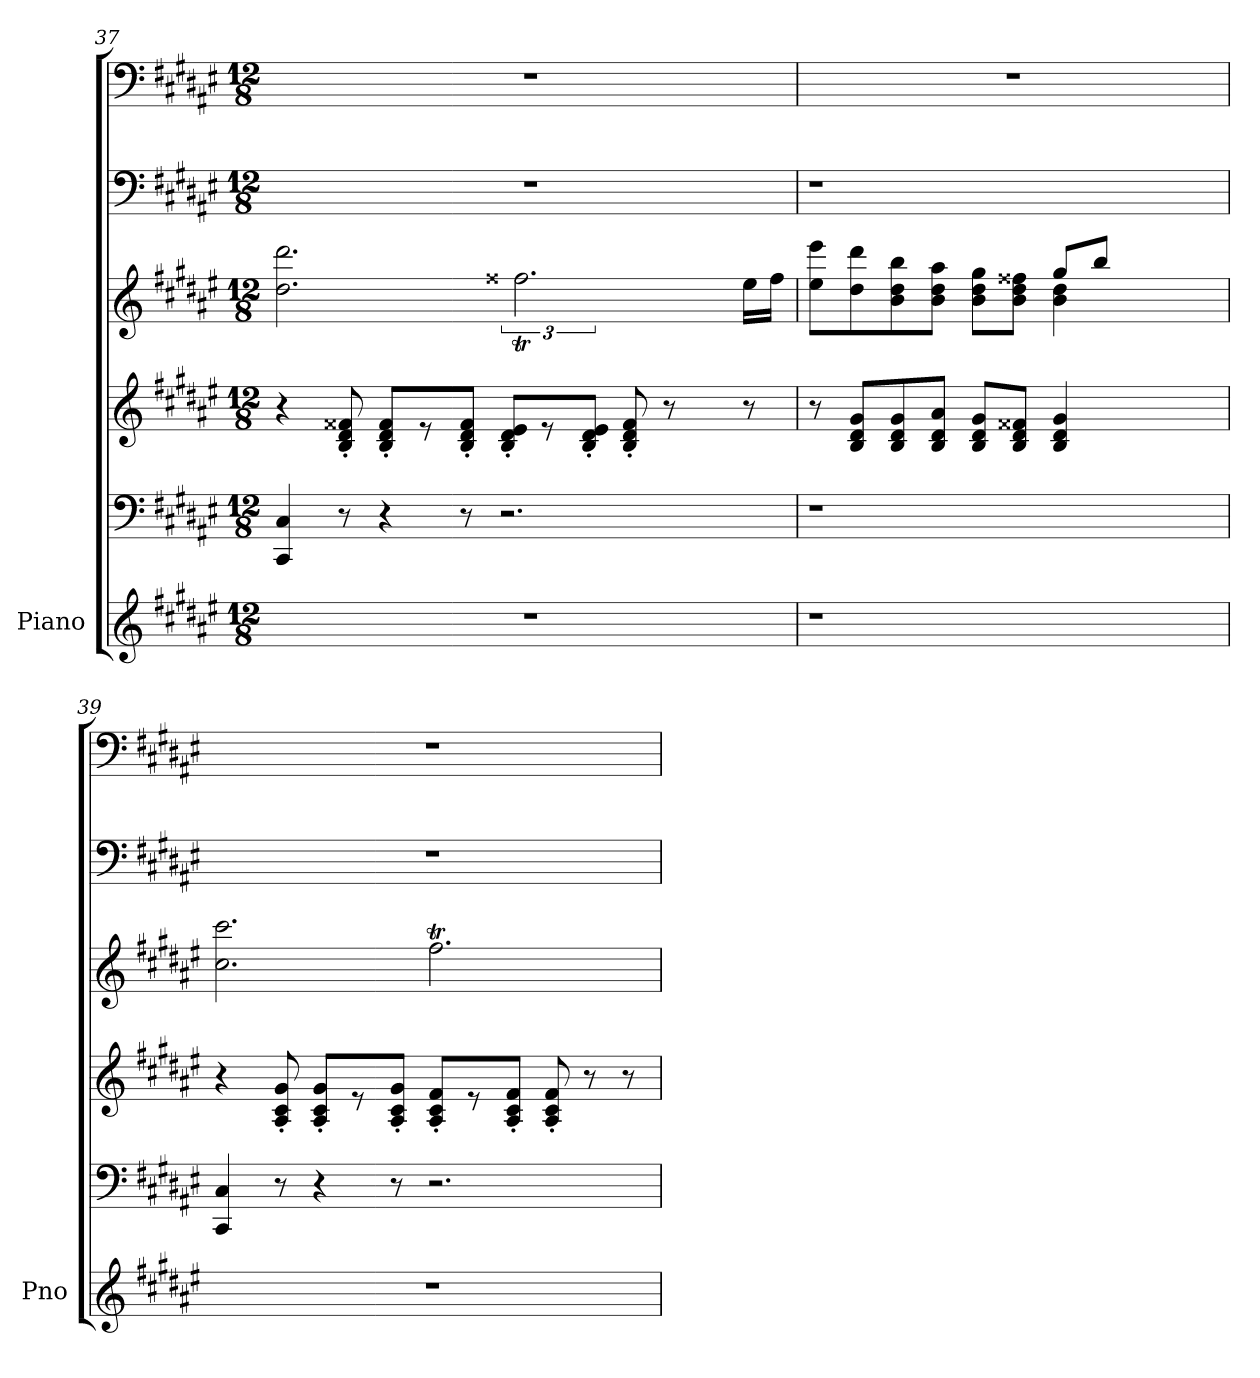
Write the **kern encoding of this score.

**kern	**kern	**kern	**kern	**kern	**kern
*part1	*part1	*part1	*part1	*part1	*part1
*staff6	*staff5	*staff4	*staff3	*staff2	*staff1
*I"Piano	*	*	*	*	*
*I'Pno	*	*	*	*	*
*clefG2	*clefF4	*clefG2	*clefG2	*clefF4	*clefF4
*k[f#c#g#d#a#e#]	*k[f#c#g#d#a#e#]	*k[f#c#g#d#a#e#]	*k[f#c#g#d#a#e#]	*k[f#c#g#d#a#e#]	*k[f#c#g#d#a#e#]
*M12/8	*M12/8	*M12/8	*M12/8	*M12/8	*M12/8
*MM160	*MM160	*MM160	*MM160	*MM160	*MM160
=37	=37	=37	=37	=37	=37
*	*	*	*^	*	*
1.r	4CC#/ 4C#/	4r	2.ryy	2.dd#\ 2.ddd#\	1.r	1.r
.	8r	8B/' 8d#/' 8f##X/'	.	.	.	.
.	4r	8B/' 8d#/' 8f##/'L	.	.	.	.
.	.	8r	.	.	.	.
.	8r	8B/' 8d#/' 8f##/'J	.	.	.	.
*	*	*	*	*	*	*MM150
.	2.r	8B/' 8d#/' 8e#/'L	6.ff##\yy	2.ff##Xt\	.	.
.	.	8r	.	.	.	.
.	.	8B/' 8d#/' 8e#/'J	6.gg#\yy	.	.	.
.	.	8B/' 8d#/' 8f##/'	.	.	.	.
.	.	8r	32ff##!\LLLyy	.	.	.
.	.	.	32gg#!\yy	.	.	.
.	.	.	32ff##!\yy	.	.	.
.	.	.	32gg#!\JJJyy	.	.	.
.	.	8r	16ee#!\LL	.	.	.
.	.	.	16ff##!\JJ	.	.	.
=38	=38	=38	=38	=38	=38	=38
*	*	*	*	*	*	*MM80
1r	1r	8r	4ryy	8ee#\ 8eee#\L	1r	1.r
*	*	*	*	*	*	*MM100
.	.	8B/ 8d#/ 8g#/L	.	8dd#\ 8ddd#\	.	.
*	*	*	*	*	*	*MM110
.	.	8B/ 8d#/ 8g#/	4ryy	8b\ 8dd#\ 8bb\	.	.
*	*	*	*	*	*	*MM120
.	.	8B/ 8d#/ 8a#/J	.	8b\ 8dd#\ 8aa#\J	.	.
.	.	8B/ 8d#/ 8g#/L	4ryy	8b\ 8dd#\ 8gg#\L	.	.
*	*	*	*	*	*	*MM110
.	.	8B/ 8d#/ 8f##X/J	.	8b\ 8dd#\ 8ff##X\J	.	.
*	*	*	*	*	*	*MM80
.	.	4B/ 4d#/ 4g#/	4b\ 4dd#\	8gg#/L	.	.
*	*	*	*	*	*	*MM60
.	.	.	.	8bb/J	.	.
2ryy	2ryy	2ryy	2ryy	2ryy	2ryy	.
*	*	*	*v	*v	*	*
!!LO:LB:g=z
=39	=39	=39	=39	=39	=39
*	*	*	*	*	*MM160
1.r	4CC#/ 4C#/	4r	2.cc#\ 2.ccc#\	1.r	1.r
.	8r	8A#/' 8c#/' 8g#/'	.	.	.
.	4r	8A#/' 8c#/' 8g#/'L	.	.	.
.	.	8r	.	.	.
.	8r	8A#/' 8c#/' 8g#/'J	.	.	.
*	*	*	*	*	*MM150
.	2.r	8A#/' 8c#/' 8f#/'L	2.ff#T\	.	.
.	.	8r	.	.	.
*	*	*	*	*	*MM140
.	.	8A#/' 8c#/' 8f#/'J	.	.	.
.	.	8A#/' 8c#/' 8f#/'	.	.	.
.	.	8r	.	.	.
.	.	8r	.	.	.
=	=	=	=	=	=
*-	*-	*-	*-	*-	*-
